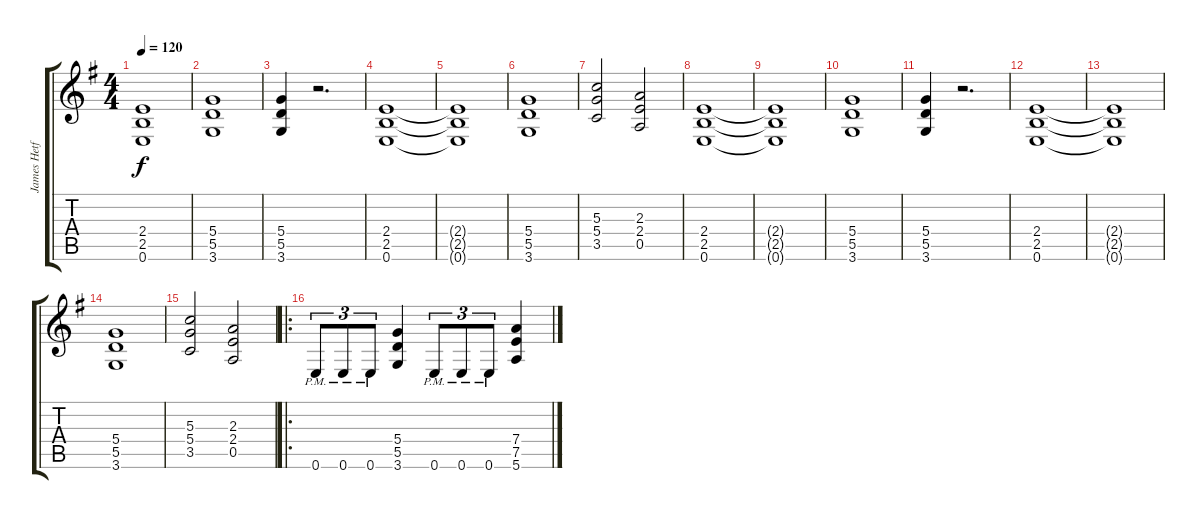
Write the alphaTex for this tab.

\track ("James Hetfield (Guitar 1)" "James Hetf") {instrument distortionguitar}
\staff {score tabs}
\tuning (E4 B3 G3 D3 A2 E2) {hide}
\ts (4 4)
\tempo 120
\clef g2
\ks eminor
(2.4{t} 2.5{t} 0.6{t}).1{dy f} |
(5.4 5.5 3.6).1 |
(5.4 5.5 3.6).4 r.2{d} |
(2.4 2.5 0.6).1 |
(2.4{t} 2.5{t} 0.6{t}).1 |
(5.4 5.5 3.6).1 |
(5.3 5.4 3.5).2 (2.3 2.4 0.5).2 |
(2.4 2.5 0.6).1 |
(2.4{t} 2.5{t} 0.6{t}).1 |
(5.4 5.5 3.6).1 |
(5.4 5.5 3.6).4 r.2{d} |
(2.4 2.5 0.6).1 |
(2.4{t} 2.5{t} 0.6{t}).1 |
(5.4 5.5 3.6).1 |
(5.3 5.4 3.5).2 (2.3 2.4 0.5).2 |
\ro
0.6{pm}.8{tu (3 2)} 0.6{pm}.8{tu (3 2)} 0.6{pm}.8{tu (3 2)} (5.4 5.5 3.6).4 0.6{pm}.8{tu (3 2)} 0.6{pm}.8{tu (3 2)} 0.6{pm}.8{tu (3 2)} (7.4 7.5 5.6).4
